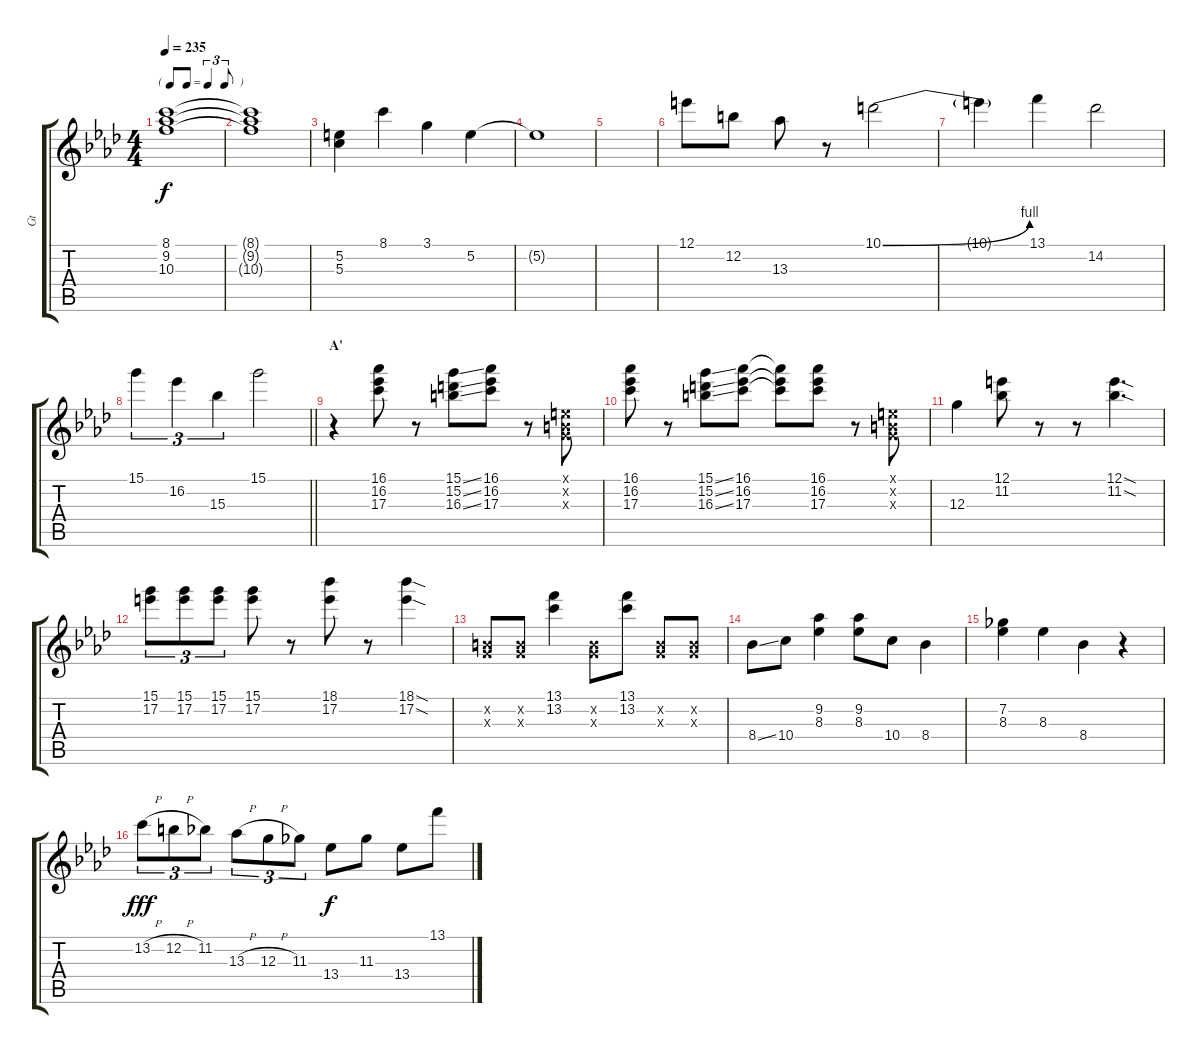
\track ("Gt" "Gt") {instrument acousticguitarnylon}
\staff {score tabs}
\tuning (E4 B3 G3 D3 A2 E2) {hide}
\ts (4 4)
\tf triplet8th
\tempo 235
\clef g2
\ks ab
(8.1 9.2 10.3).1{dy f} |
(8.1{t} 9.2{t} 10.3{t}).1 |
(5.2 5.3).4{volume 12 instrument overdrivenguitar} 8.1.4 3.1.4 5.2.4 |
5.2{t}.1 |
|
12.1.8 12.2.8 13.3.8 r.8 10.1{be (bend 0 0 60 4)}.2 |
10.1{t}.4 13.1.4 14.2.2 |
\barLineRight lightlight
15.1.4{tu (3 2)} 16.2.4{tu (3 2)} 15.3.4{tu (3 2)} 15.1.2 |
\section ("" "A'")
r.4{volume 10 balance 1 instrument overdrivenguitar} (16.1 16.2 17.3).8 r.8 (15.1{ss} 15.2{ss} 16.3{ss}).8 (16.1 16.2 17.3).8 r.8 (0.1{x} 0.2{x} 0.3{x}).8 |
(16.1 16.2 17.3).8 r.8 (15.1{ss} 15.2{ss} 16.3{ss}).8 (16.1 16.2 17.3).8 (16.1{t} 16.2{t} 17.3{t}).8 (16.1 16.2 17.3).8 r.8 (0.1{x} 0.2{x} 0.3{x}).8 |
12.3.4 (12.1 11.2).8 r.8 r.8 (12.1{sod} 11.2{sod}).4{d} |
(15.1 17.2).8{tu (3 2)} (15.1 17.2).8{tu (3 2)} (15.1 17.2).8{tu (3 2)} (15.1 17.2).8 r.8 (18.1 17.2).8 r.8 (18.1{sod} 17.2{sod}).4 |
(0.2{x} 0.3{x}).8 (0.2{x} 0.3{x}).8 (13.1 13.2).4 (0.2{x} 0.3{x}).8 (13.1 13.2).8 (0.2{x} 0.3{x}).8 (0.2{x} 0.3{x}).8 |
8.4{ss}.8 10.4.8 (9.2 8.3).4 (9.2 8.3).8 10.4.8 8.4.4 |
(7.2 8.3).4 8.3.4 8.4.4 r.4 |
13.2{h}.8{tu (3 2) dy fff} 12.2{h}.8{tu (3 2)} 11.2.8{tu (3 2)} 13.3{h}.8{tu (3 2)} 12.3{h}.8{tu (3 2)} 11.3.8{tu (3 2)} 13.4.8{dy f} 11.3.8 13.4.8 13.1.8
